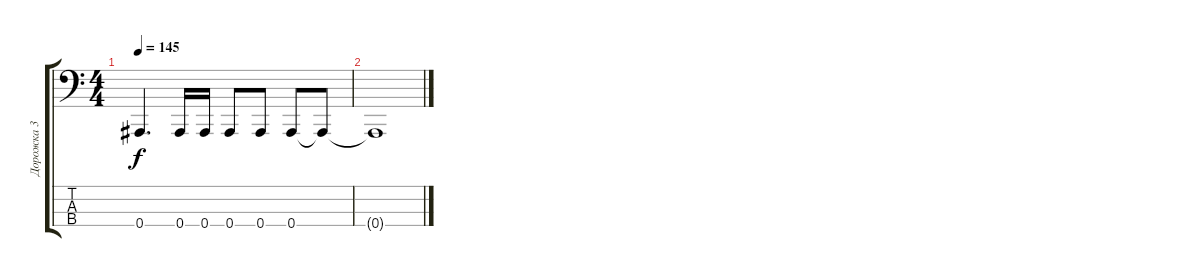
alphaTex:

\track ("Дорожка 3" "Дорожка 3") {instrument electricbassfinger}
\staff {score tabs}
\tuning (Gb2 Db2 Ab1 Bb0) {hide}
\ts (4 4)
\tempo 145
\clef f4
\ks c
0.4.4{d dy f} 0.4.16 0.4.16 0.4.8 0.4.8 0.4.8 0.4{t}.8 |
0.4{t}.1
